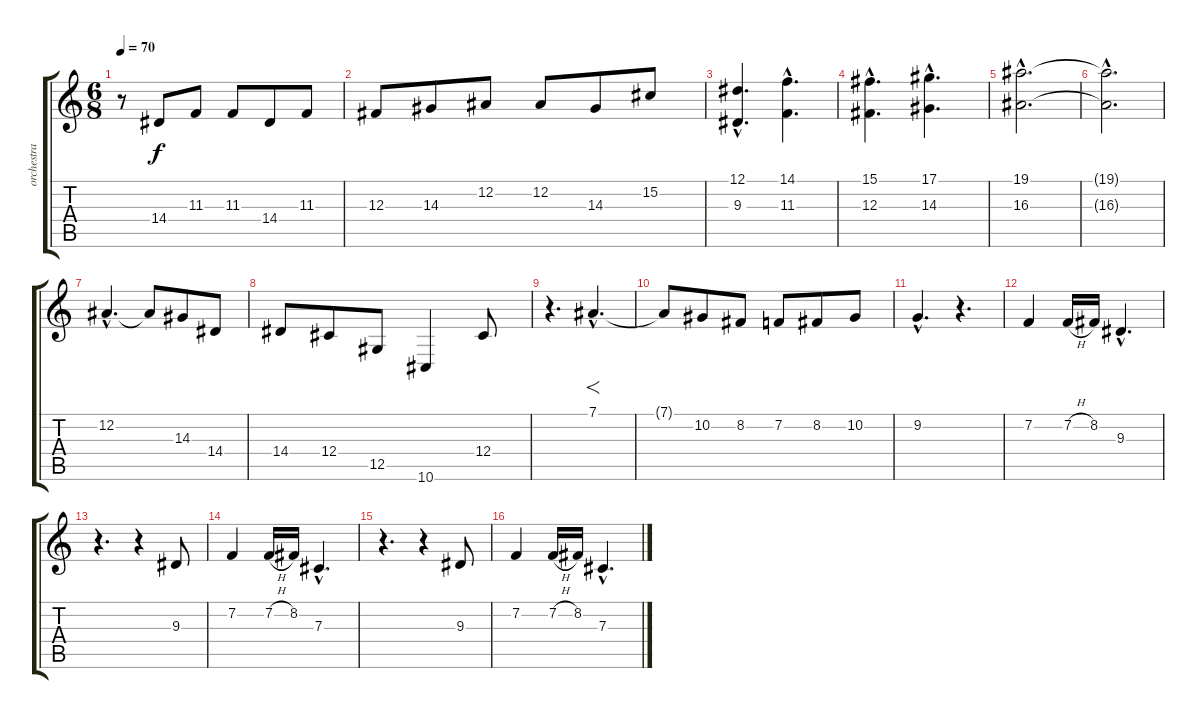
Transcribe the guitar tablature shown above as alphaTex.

\track ("orchestra" "orchestra") {instrument stringensemble1}
\staff {score tabs}
\tuning (Eb4 Bb3 Gb3 Db3 Ab2 Eb2) {hide}
\ts (6 8)
\tempo 70
\clef g2
\ks c
r.8{dy f} 14.4.8 11.3.8 11.3.8 14.4.8 11.3.8 |
12.3.8 14.3.8 12.2.8 12.2.8 14.3.8 15.2.8 |
(12.1{hac} 9.3{hac}).4{d} (14.1{hac} 11.3{hac}).4{d} |
(15.1{hac} 12.3{hac}).4{d} (17.1{hac} 14.3{hac}).4{d} |
(19.1{hac} 16.3{hac}).2{d} |
(19.1{hac t} 16.3{hac t}).2{d} |
12.2{hac}.4{d} 12.2{t}.8 14.3.8 14.4.8 |
14.4.8 12.4.8 12.5.8 10.6.4 12.4.8 |
r.4{d} 7.1{hac}.4{f d} |
7.1{t}.8 10.2.8 8.2.8 7.2.8 8.2.8 10.2.8 |
9.2{hac}.4{d} r.4{d} |
7.2.4 7.2{h}.16 8.2.16 9.3{hac}.4{d} |
r.4{d} r.4 9.3.8 |
7.2.4 7.2{h}.16 8.2.16 7.3{hac}.4{d} |
r.4{d} r.4 9.3.8 |
7.2.4 7.2{h}.16 8.2.16 7.3{hac}.4{d}
